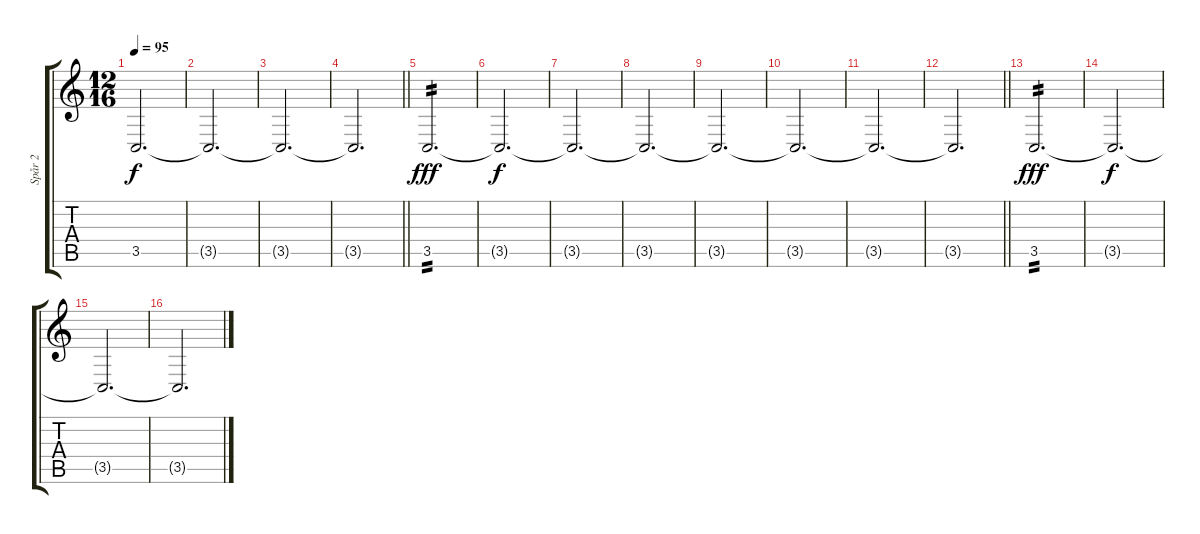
\track ("Spår 2" "Spår 2") {instrument vibraphone}
\staff {score tabs}
\tuning (E4 B3 G3 D3 A2 E2) {hide}
\ts (12 16)
\tempo 95
\clef g2
\ks c
3.5{t}.2{d dy f} |
3.5{t}.2{d} |
3.5{t}.2{d} |
\barLineRight lightlight
3.5{t}.2{d} |
3.5.2{d tp 2 dy fff instrument electricbassfinger} |
3.5{t}.2{d dy f} |
3.5{t}.2{d} |
3.5{t}.2{d} |
3.5{t}.2{d} |
3.5{t}.2{d} |
3.5{t}.2{d} |
\barLineRight lightlight
3.5{t}.2{d} |
3.5.2{d tp 2 dy fff instrument electricbassfinger} |
3.5{t}.2{d dy f} |
3.5{t}.2{d} |
3.5{t}.2{d}
